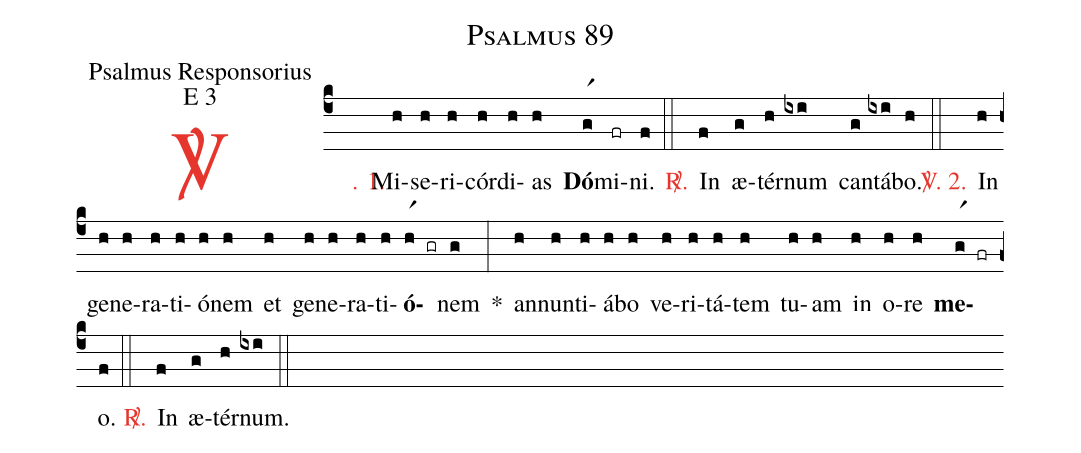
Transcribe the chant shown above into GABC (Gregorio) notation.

name: Psalmus 89;
office-part: Psalmus Responsorius;
mode: E 3;
%%
(c4)

<c><sp>V/</sp>. 1.</c>() Mi(h)se(h)ri(h)cór(h)di(h)as(h) <b>Dó</b>(gr1)mi(fr)ni.(f)

(::)

<nlba><c><sp>R/</sp>.</c>() In</nlba>(f) æ(g)tér(h)num(ixi) can(g)tá(ixi)bo.(h)

(::)

<c><sp>V/</sp>. 2.</c>() In(h) ge(h)ne(h)ra(h)ti(h)ó(h)nem(h) et(h) ge(h)ne(h)ra(h)ti(h)<b>ó</b>(hr1 gr)nem(g) *(:) an(h)nun(h)ti(h)á(h)bo(h) ve(h)ri(h)tá(h)tem(h) tu(h)am(h) in(h) o(h)re(h) <b>me</b>(gr1 fr)o.(f)

(::)

<nlba><c><sp>R/</sp>.</c>() In</nlba>(f) æ(g)tér(h)num.(ixi)

(::)
